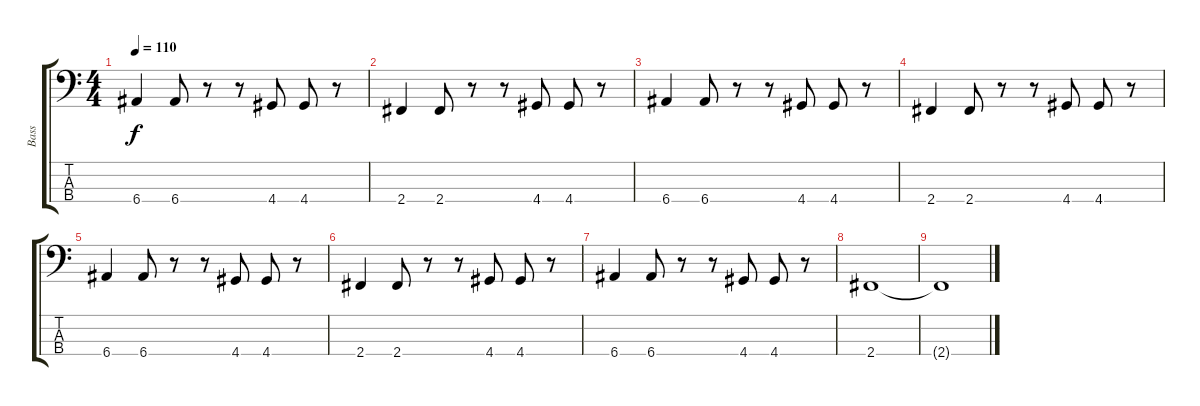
\track ("Bass" "Bass") {instrument electricbassfinger}
\staff {score tabs}
\tuning (G2 D2 A1 E1) {hide}
\ts (4 4)
\tempo 110
\clef f4
\ks c
6.4.4{dy f} 6.4.8 r.8 r.8 4.4.8 4.4.8 r.8 |
2.4.4 2.4.8 r.8 r.8 4.4.8 4.4.8 r.8 |
6.4.4 6.4.8 r.8 r.8 4.4.8 4.4.8 r.8 |
2.4.4 2.4.8 r.8 r.8 4.4.8 4.4.8 r.8 |
6.4.4 6.4.8 r.8 r.8 4.4.8 4.4.8 r.8 |
2.4.4 2.4.8 r.8 r.8 4.4.8 4.4.8 r.8 |
6.4.4 6.4.8 r.8 r.8 4.4.8 4.4.8 r.8 |
2.4.1 |
2.4{t}.1
